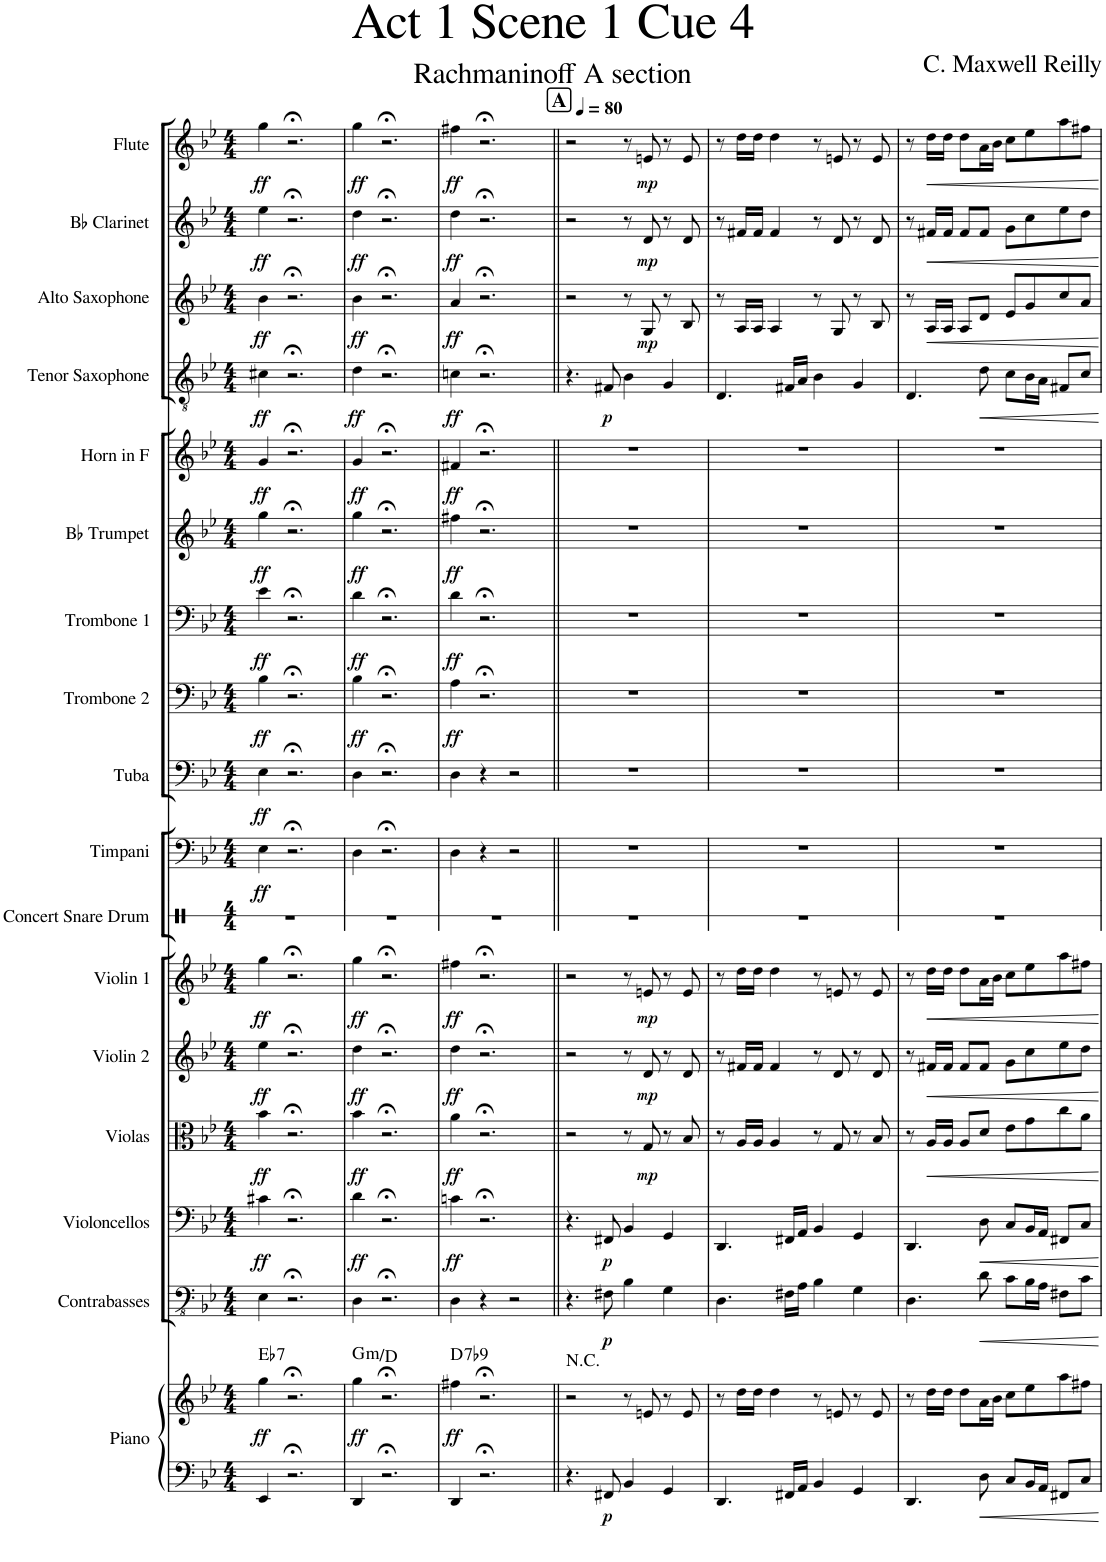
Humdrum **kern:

**kern	**kern	**dynam	**harte	**kern	**dynam	**kern	**dynam	**kern	**dynam	**kern	**dynam	**kern	**dynam	**kern	**kern	**dynam	**kern	**dynam	**kern	**dynam	**kern	**dynam	**kern	**dynam	**kern	**dynam	**kern	**dynam	**kern	**dynam	**kern	**dynam	**kern	**dynam
*part17	*part17	*part17	*part17	*part16	*part16	*part15	*part15	*part14	*part14	*part13	*part13	*part12	*part12	*part11	*part10	*part10	*part9	*part9	*part8	*part8	*part7	*part7	*part6	*part6	*part5	*part5	*part4	*part4	*part3	*part3	*part2	*part2	*part1	*part1
*staff18	*staff17	*staff17/18	*	*staff16	*staff16	*staff15	*staff15	*staff14	*staff14	*staff13	*staff13	*staff12	*staff12	*staff11	*staff10	*staff10	*staff9	*staff9	*staff8	*staff8	*staff7	*staff7	*staff6	*staff6	*staff5	*staff5	*staff4	*staff4	*staff3	*staff3	*staff2	*staff2	*staff1	*staff1
*I"Piano	*	*	*	*I"Contrabasses	*	*I"Violoncellos	*	*I"Violas	*	*I"Violin 2	*	*I"Violin 1	*	*I"Concert Snare Drum	*I"Timpani	*	*I"Tuba	*	*I"Trombone 2	*	*I"Trombone 1	*	*I"Bb Trumpet	*	*I"Horn in F	*	*I"Tenor Saxophone	*	*I"Alto Saxophone	*	*I"Bb Clarinet	*	*I"Flute	*
*I'Pno.	*	*	*	*I'Cbs.	*	*I'Vcs.	*	*I'Vlas.	*	*I'Vln. 2	*	*I'Vln 1.	*	*I'Con. Sn.	*I'Timp.	*	*I'Tba.	*	*I'Tbn.	*	*I'Tbn.	*	*I'Bb Tpt.	*	*	*	*I'T. Sax.	*	*I'A. Sax.	*	*I'Bb Cl.	*	*I'Fl.	*
*	*	*	*	*	*	*	*	*	*	*	*	*	*	*stria1	*	*	*	*	*	*	*	*	*	*	*	*	*	*	*	*	*	*	*	*
*clefF4	*clefG2	*	*	*clefFv4	*	*clefF4	*	*clefC3	*	*clefG2	*	*clefG2	*	*clefX	*clefF4	*	*clefF4	*	*clefF4	*	*clefF4	*	*clefG2	*	*clefG2	*	*clefGv2	*	*clefG2	*	*clefG2	*	*clefG2	*
*	*	*	*	*	*	*	*	*	*	*	*	*	*	*	*	*	*	*	*	*	*	*	*Trd1c2	*	*Trd4c7	*	*Trd8c14	*	*Trd5c9	*	*Trd1c2	*	*	*
*k[b-e-]	*k[b-e-]	*	*	*k[b-e-]	*	*k[b-e-]	*	*k[b-e-]	*	*k[b-e-]	*	*k[b-e-]	*	*k[]	*k[b-e-]	*	*k[b-e-]	*	*k[b-e-]	*	*k[b-e-]	*	*k[b-e-]	*	*k[b-e-]	*	*k[b-e-]	*	*k[b-e-]	*	*k[b-e-]	*	*k[b-e-]	*
*M4/4	*M4/4	*	*	*M4/4	*	*M4/4	*	*M4/4	*	*M4/4	*	*M4/4	*	*M4/4	*M4/4	*	*M4/4	*	*M4/4	*	*M4/4	*	*M4/4	*	*M4/4	*	*M4/4	*	*M4/4	*	*M4/4	*	*M4/4	*
=1	=1	=1	=1	=1	=1	=1	=1	=1	=1	=1	=1	=1	=1	=1	=1	=1	=1	=1	=1	=1	=1	=1	=1	=1	=1	=1	=1	=1	=1	=1	=1	=1	=1	=1
!	!	!LO:DY:b	!LO:H:kt=7	!	!	!	!LO:DY:b	!	!LO:DY:b	!	!LO:DY:b	!	!LO:DY:b	!	!	!LO:DY:b	!	!LO:DY:b	!	!LO:DY:b	!	!LO:DY:b	!	!LO:DY:b	!	!LO:DY:b	!	!LO:DY:b	!	!LO:DY:b	!	!LO:DY:b	!	!LO:DY:b
4EE-/	4gg\	ff	Eb:7	4EE-\	.	4c#X\	ff	4b-\	ff	4ee-\	ff	4gg\	ff	1r	4E-\	ff	4E-\	ff	4B-\	ff	4e-\	ff	4gg\	ff	4g/	ff	4c#X\	ff	4b-\	ff	4ee-\	ff	4gg\	ff
2.r;<	2.r;<	.	.	2.r;<	.	2.r;<	.	2.r;<	.	2.r;<	.	2.r;<	.	.	2.r;<	.	2.r;<	.	2.r;<	.	2.r;<	.	2.r;<	.	2.r;<	.	2.r;<	.	2.r;<	.	2.r;<	.	2.r;<	.
=2	=2	=2	=2	=2	=2	=2	=2	=2	=2	=2	=2	=2	=2	=2	=2	=2	=2	=2	=2	=2	=2	=2	=2	=2	=2	=2	=2	=2	=2	=2	=2	=2	=2	=2
!	!	!LO:DY:b	!LO:H:kt=m	!	!	!	!LO:DY:b	!	!LO:DY:b	!	!LO:DY:b	!	!LO:DY:b	!	!	!	!	!	!	!LO:DY:b	!	!LO:DY:b	!	!LO:DY:b	!	!LO:DY:b	!	!LO:DY:b	!	!LO:DY:b	!	!LO:DY:b	!	!LO:DY:b
4DD/	4gg\	ff	G:min/5	4DD\	.	4d\	ff	4b-\	ff	4dd\	ff	4gg\	ff	1r	4D\	.	4D\	.	4B-\	ff	4d\	ff	4gg\	ff	4g/	ff	4d\	ff	4b-\	ff	4dd\	ff	4gg\	ff
2.r;<	2.r;<	.	.	2.r;<	.	2.r;<	.	2.r;<	.	2.r;<	.	2.r;<	.	.	2.r;<	.	2.r;<	.	2.r;<	.	2.r;<	.	2.r;<	.	2.r;<	.	2.r;<	.	2.r;<	.	2.r;<	.	2.r;<	.
=3	=3	=3	=3	=3	=3	=3	=3	=3	=3	=3	=3	=3	=3	=3	=3	=3	=3	=3	=3	=3	=3	=3	=3	=3	=3	=3	=3	=3	=3	=3	=3	=3	=3	=3
!	!	!LO:DY:b	!LO:H:kt=7	!	!	!	!LO:DY:b	!	!LO:DY:b	!	!LO:DY:b	!	!LO:DY:b	!	!	!	!	!	!	!LO:DY:b	!	!LO:DY:b	!	!LO:DY:b	!	!LO:DY:b	!	!LO:DY:b	!	!LO:DY:b	!	!LO:DY:b	!	!LO:DY:b
4DD/	4ff#X\	ff	D:7(b9)	4DD\	.	4cn\	ff	4a\	ff	4dd\	ff	4ff#X\	ff	1r	4D\	.	4D\	.	4A\	ff	4d\	ff	4ff#X\	ff	4f#X/	ff	4cn\	ff	4a/	ff	4dd\	ff	4ff#X\	ff
2.r;<	2.r;<	.	.	4r	.	2.r;<	.	2.r;<	.	2.r;<	.	2.r;<	.	.	4r	.	4r	.	2.r;<	.	2.r;<	.	2.r;<	.	2.r;<	.	2.r;<	.	2.r;<	.	2.r;<	.	2.r;<	.
.	.	.	.	2r	.	.	.	.	.	.	.	.	.	.	2r	.	2r	.	.	.	.	.	.	.	.	.	.	.	.	.	.	.	.	.
=4||	=4||	=4||	=4||	=4||	=4||	=4||	=4||	=4||	=4||	=4||	=4||	=4||	=4||	=4||	=4||	=4||	=4||	=4||	=4||	=4||	=4||	=4||	=4||	=4||	=4||	=4||	=4||	=4||	=4||	=4||	=4||	=4||	=4||	=4||
!!LO:REH:place=s1:a:B:cj:fs=14:t=A
*	*	*	*	*	*	*	*	*	*	*	*	*	*	*	*	*	*	*	*	*	*	*	*	*	*	*	*	*	*	*	*	*	*MM80	*
!	!	!	!LO:H:kt=N.C.	!	!	!	!	!	!	!	!	!	!	!	!	!	!	!	!	!	!	!	!	!	!	!	!	!	!	!	!	!	!	!
4.r	2r	.	N	4.r	.	4.r	.	2r	.	2r	.	2r	.	1r	1r	.	1r	.	1r	.	1r	.	1r	.	1r	.	4.r	.	2r	.	2r	.	2r	.
!	!	!LO:DY:b=2	!	!	!LO:DY:b	!	!LO:DY:b	!	!	!	!	!	!	!	!	!	!	!	!	!	!	!	!	!	!	!	!	!LO:DY:b	!	!	!	!	!	!
8FF#X/	.	p	.	8FF#X\	p	8FF#X/	p	.	.	.	.	.	.	.	.	.	.	.	.	.	.	.	.	.	.	.	8F#X/	p	.	.	.	.	.	.
4BB-/	8r	.	.	4BB-\	.	4BB-/	.	8r	.	8r	.	8r	.	.	.	.	.	.	.	.	.	.	.	.	.	.	4B-\	.	8r	.	8r	.	8r	.
!	!	!	!	!	!	!	!	!	!LO:DY:b	!	!LO:DY:b	!	!LO:DY:b	!	!	!	!	!	!	!	!	!	!	!	!	!	!	!	!	!LO:DY:b	!	!LO:DY:b	!	!LO:DY:b
.	8en/	.	.	.	.	.	.	8G/	mp	8d/	mp	8en/	mp	.	.	.	.	.	.	.	.	.	.	.	.	.	.	.	8G/	mp	8d/	mp	8en/	mp
4GG/	8r	.	.	4GG\	.	4GG/	.	8r	.	8r	.	8r	.	.	.	.	.	.	.	.	.	.	.	.	.	.	4G/	.	8r	.	8r	.	8r	.
.	8e/	.	.	.	.	.	.	8B-/	.	8d/	.	8e/	.	.	.	.	.	.	.	.	.	.	.	.	.	.	.	.	8B-/	.	8d/	.	8e/	.
=5	=5	=5	=5	=5	=5	=5	=5	=5	=5	=5	=5	=5	=5	=5	=5	=5	=5	=5	=5	=5	=5	=5	=5	=5	=5	=5	=5	=5	=5	=5	=5	=5	=5	=5
4.DD/	8r	.	.	4.DD\	.	4.DD/	.	8r	.	8r	.	8r	.	1r	1r	.	1r	.	1r	.	1r	.	1r	.	1r	.	4.D/	.	8r	.	8r	.	8r	.
.	16dd\LL	.	.	.	.	.	.	16A/LL	.	16f#X/LL	.	16dd\LL	.	.	.	.	.	.	.	.	.	.	.	.	.	.	.	.	16A/LL	.	16f#X/LL	.	16dd\LL	.
.	16dd\JJ	.	.	.	.	.	.	16A/JJ	.	16f#/JJ	.	16dd\JJ	.	.	.	.	.	.	.	.	.	.	.	.	.	.	.	.	16A/JJ	.	16f#/JJ	.	16dd\JJ	.
.	4dd\	.	.	.	.	.	.	4A/	.	4f#/	.	4dd\	.	.	.	.	.	.	.	.	.	.	.	.	.	.	.	.	4A/	.	4f#/	.	4dd\	.
16FF#X/LL	.	.	.	16FF#X\LL	.	16FF#X/LL	.	.	.	.	.	.	.	.	.	.	.	.	.	.	.	.	.	.	.	.	16F#X/LL	.	.	.	.	.	.	.
16AA/JJ	.	.	.	16AA\JJ	.	16AA/JJ	.	.	.	.	.	.	.	.	.	.	.	.	.	.	.	.	.	.	.	.	16A/JJ	.	.	.	.	.	.	.
4BB-/	8r	.	.	4BB-\	.	4BB-/	.	8r	.	8r	.	8r	.	.	.	.	.	.	.	.	.	.	.	.	.	.	4B-\	.	8r	.	8r	.	8r	.
.	8en/	.	.	.	.	.	.	8G/	.	8d/	.	8en/	.	.	.	.	.	.	.	.	.	.	.	.	.	.	.	.	8G/	.	8d/	.	8en/	.
4GG/	8r	.	.	4GG\	.	4GG/	.	8r	.	8r	.	8r	.	.	.	.	.	.	.	.	.	.	.	.	.	.	4G/	.	8r	.	8r	.	8r	.
.	8e/	.	.	.	.	.	.	8B-/	.	8d/	.	8e/	.	.	.	.	.	.	.	.	.	.	.	.	.	.	.	.	8B-/	.	8d/	.	8e/	.
=6	=6	=6	=6	=6	=6	=6	=6	=6	=6	=6	=6	=6	=6	=6	=6	=6	=6	=6	=6	=6	=6	=6	=6	=6	=6	=6	=6	=6	=6	=6	=6	=6	=6	=6
4.DD/	8r	.	.	4.DD\	.	4.DD/	.	8r	.	8r	.	8r	.	1r	1r	.	1r	.	1r	.	1r	.	1r	.	1r	.	4.D/	.	8r	.	8r	.	8r	.
.	16dd\LL	.	.	.	.	.	.	16A/LL	.	16f#X/LL	.	16dd\LL	.	.	.	.	.	.	.	.	.	.	.	.	.	.	.	.	16A/LL	.	16f#X/LL	.	16dd\LL	.
.	16dd\JJ	.	.	.	.	.	.	16A/JJ	.	16f#/JJ	.	16dd\JJ	.	.	.	.	.	.	.	.	.	.	.	.	.	.	.	.	16A/JJ	.	16f#/JJ	.	16dd\JJ	.
.	8dd\L	.	.	.	.	.	.	8A/L	.	8f#/L	.	8dd\L	.	.	.	.	.	.	.	.	.	.	.	.	.	.	.	.	8A/L	.	8f#/L	.	8dd\L	.
8D\	16a\L	.	.	8D\	.	8D\	.	8d/J	.	8f#/J	.	16a\L	.	.	.	.	.	.	.	.	.	.	.	.	.	.	8d\	.	8d/J	.	8f#/J	.	16a\L	.
.	16b-\JJ	.	.	.	.	.	.	.	.	.	.	16b-\JJ	.	.	.	.	.	.	.	.	.	.	.	.	.	.	.	.	.	.	.	.	16b-\JJ	.
8C/L	8cc\L	.	.	8C\L	.	8C/L	.	8e-\L	.	8g\L	.	8cc\L	.	.	.	.	.	.	.	.	.	.	.	.	.	.	8c\L	.	8e-/L	.	8g\L	.	8cc\L	.
16BB-/L	8ee-\	.	.	16BB-\L	.	16BB-/L	.	8g\	.	8cc\	.	8ee-\	.	.	.	.	.	.	.	.	.	.	.	.	.	.	16B-\L	.	8g/	.	8cc\	.	8ee-\	.
16AA/JJ	.	.	.	16AA\JJ	.	16AA/JJ	.	.	.	.	.	.	.	.	.	.	.	.	.	.	.	.	.	.	.	.	16A\JJ	.	.	.	.	.	.	.
8FF#X/L	8aa\	.	.	8FF#X\L	.	8FF#X/L	.	8cc\	.	8ee-\	.	8aa\	.	.	.	.	.	.	.	.	.	.	.	.	.	.	8F#X/L	.	8cc/	.	8ee-\	.	8aa\	.
8C/J	8ff#X\J	.	.	8C\J	.	8C/J	.	8a\J	.	8dd\J	.	8ff#X\J	.	.	.	.	.	.	.	.	.	.	.	.	.	.	8c/J	.	8a/J	.	8dd\J	.	8ff#X\J	.
=	=	=	=	=	=	=	=	=	=	=	=	=	=	=	=	=	=	=	=	=	=	=	=	=	=	=	=	=	=	=	=	=	=	=
*-	*-	*-	*-	*-	*-	*-	*-	*-	*-	*-	*-	*-	*-	*-	*-	*-	*-	*-	*-	*-	*-	*-	*-	*-	*-	*-	*-	*-	*-	*-	*-	*-	*-	*-
